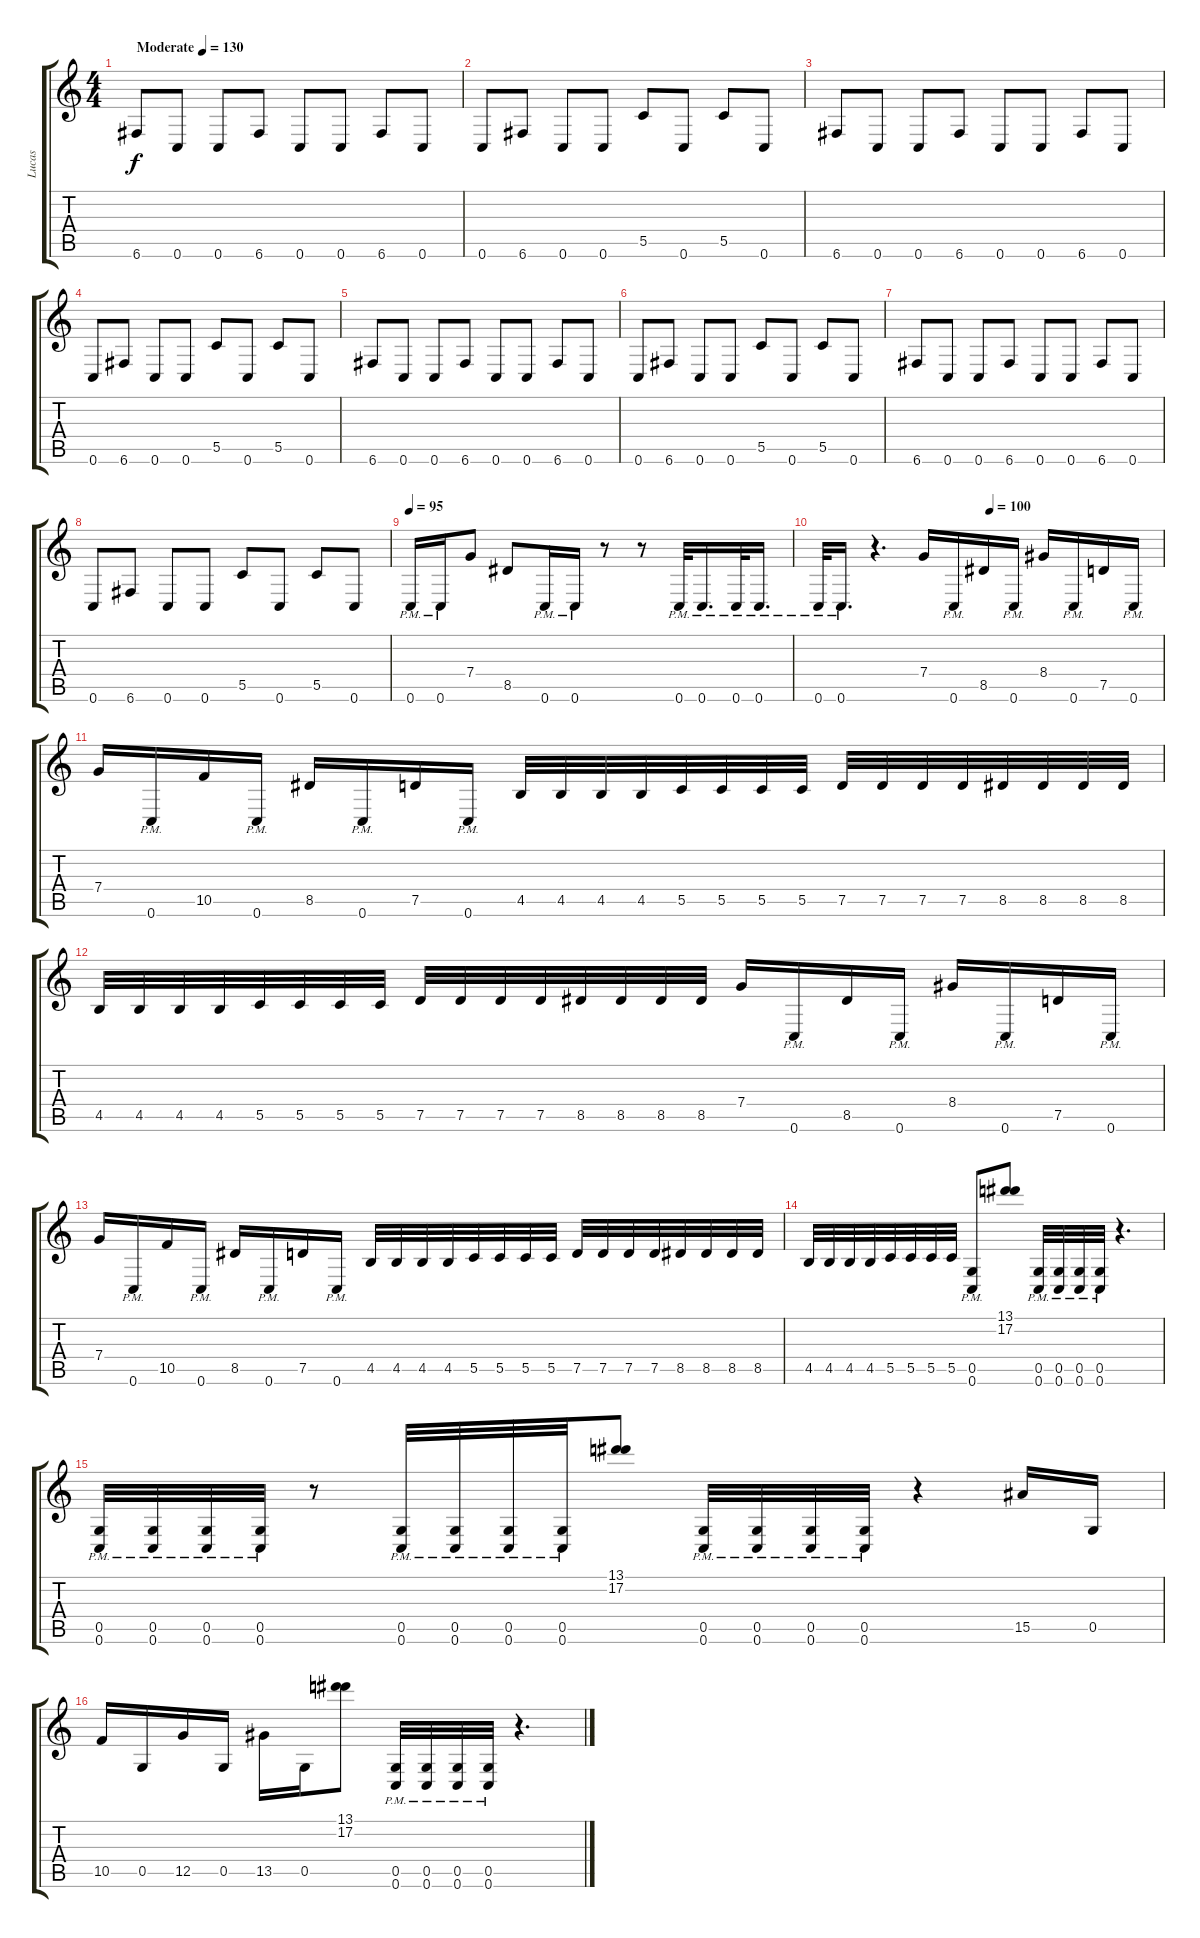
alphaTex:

\track ("Lucas" "Lucas") {instrument distortionguitar}
\staff {score tabs}
\tuning (D4 A3 F3 C3 G2 C2) {hide}
\ts (4 4)
\tempo (130 "Moderate")
\clef g2
\ks c
6.6.8{dy f instrument distortionguitar} 0.6.8 0.6.8 6.6.8 0.6.8 0.6.8 6.6.8 0.6.8 |
0.6.8 6.6.8 0.6.8 0.6.8 5.5.8 0.6.8 5.5.8 0.6.8 |
6.6.8 0.6.8 0.6.8 6.6.8 0.6.8 0.6.8 6.6.8 0.6.8 |
0.6.8 6.6.8 0.6.8 0.6.8 5.5.8 0.6.8 5.5.8 0.6.8 |
6.6.8 0.6.8 0.6.8 6.6.8 0.6.8 0.6.8 6.6.8 0.6.8 |
0.6.8 6.6.8 0.6.8 0.6.8 5.5.8 0.6.8 5.5.8 0.6.8 |
6.6.8 0.6.8 0.6.8 6.6.8 0.6.8 0.6.8 6.6.8 0.6.8 |
0.6.8 6.6.8 0.6.8 0.6.8 5.5.8 0.6.8 5.5.8 0.6.8 |
\tempo 95
0.6{pm}.16 0.6{pm}.16 7.4.8 8.5.8 0.6{pm}.16 0.6{pm}.16 r.8 r.8 0.6{pm}.32 0.6{pm}.16{d} 0.6{pm}.32 0.6{pm}.16{d} |
\tempo (100 0.5)
0.6{pm}.32 0.6{pm}.16{d} r.4{d} 7.4.16 0.6{pm}.16 8.5.16 0.6{pm}.16 8.4.16 0.6{pm}.16 7.5.16 0.6{pm}.16 |
7.4.16 0.6{pm}.16 10.5.16 0.6{pm}.16 8.5.16 0.6{pm}.16 7.5.16 0.6{pm}.16 4.5.32 4.5.32 4.5.32 4.5.32 5.5.32 5.5.32 5.5.32 5.5.32 7.5.32 7.5.32 7.5.32 7.5.32 8.5.32 8.5.32 8.5.32 8.5.32 |
4.5.32 4.5.32 4.5.32 4.5.32 5.5.32 5.5.32 5.5.32 5.5.32 7.5.32 7.5.32 7.5.32 7.5.32 8.5.32 8.5.32 8.5.32 8.5.32 7.4.16 0.6{pm}.16 8.5.16 0.6{pm}.16 8.4.16 0.6{pm}.16 7.5.16 0.6{pm}.16 |
7.4.16 0.6{pm}.16 10.5.16 0.6{pm}.16 8.5.16 0.6{pm}.16 7.5.16 0.6{pm}.16 4.5.32 4.5.32 4.5.32 4.5.32 5.5.32 5.5.32 5.5.32 5.5.32 7.5.32 7.5.32 7.5.32 7.5.32 8.5.32 8.5.32 8.5.32 8.5.32 |
4.5.32 4.5.32 4.5.32 4.5.32 5.5.32 5.5.32 5.5.32 5.5.32 (0.5{pm} 0.6{pm}).8 (13.1 17.2).8 (0.5{pm} 0.6{pm}).32 (0.5{pm} 0.6{pm}).32 (0.5{pm} 0.6{pm}).32 (0.5{pm} 0.6{pm}).32 r.4{d} |
(0.5{pm} 0.6{pm}).32 (0.5{pm} 0.6{pm}).32 (0.5{pm} 0.6{pm}).32 (0.5{pm} 0.6{pm}).32 r.8 (0.5{pm} 0.6{pm}).32 (0.5{pm} 0.6{pm}).32 (0.5{pm} 0.6{pm}).32 (0.5{pm} 0.6{pm}).32 (13.1 17.2).8 (0.5{pm} 0.6{pm}).32 (0.5{pm} 0.6{pm}).32 (0.5{pm} 0.6{pm}).32 (0.5{pm} 0.6{pm}).32 r.4 15.5.16 0.5.16 |
10.5.16 0.5.16 12.5.16 0.5.16 13.5.16 0.5.16 (13.1 17.2).8 (0.5{pm} 0.6{pm}).32 (0.5{pm} 0.6{pm}).32 (0.5{pm} 0.6{pm}).32 (0.5{pm} 0.6{pm}).32 r.4{d}
